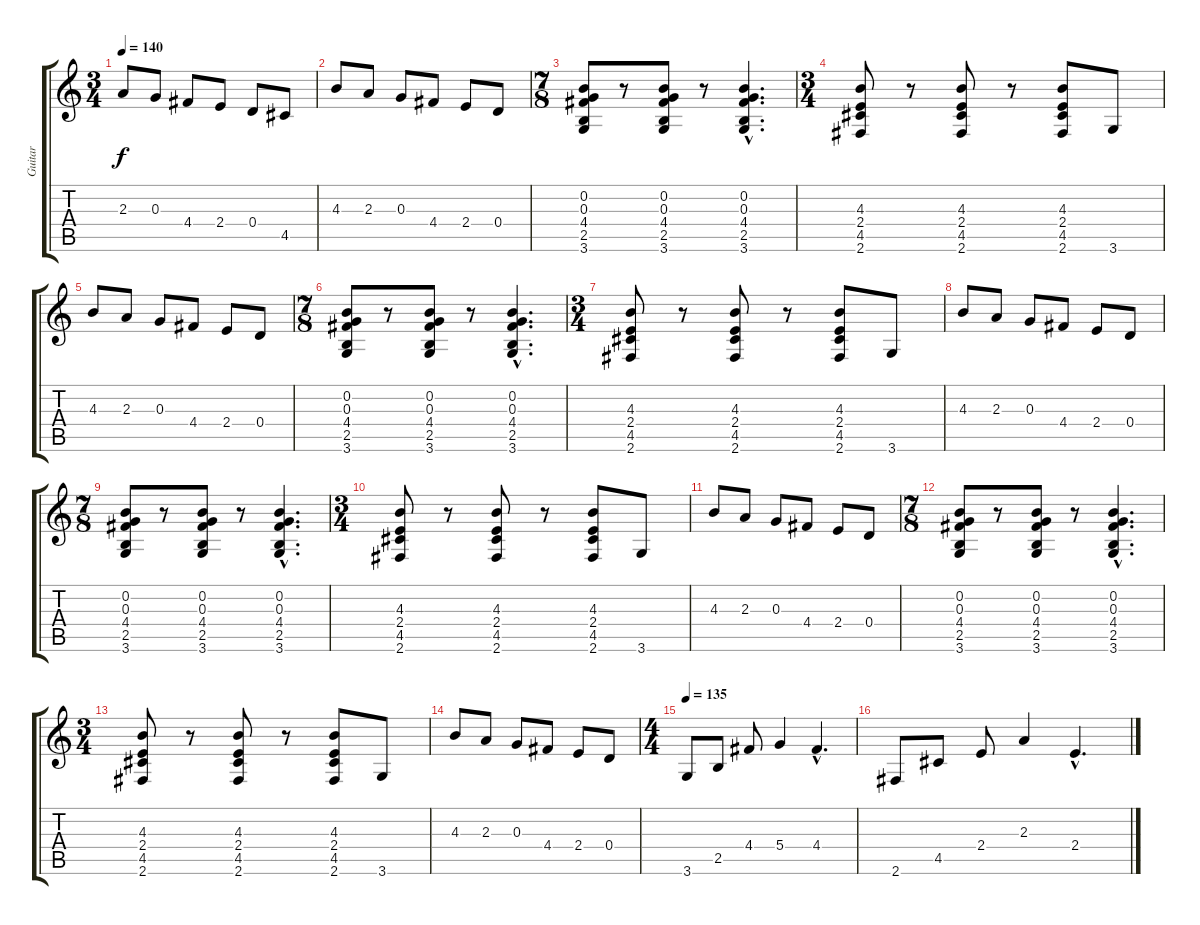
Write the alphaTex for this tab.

\track ("Guitar" "Guitar") {instrument overdrivenguitar}
\staff {score tabs}
\tuning (E4 B3 G3 D3 A2 E2) {hide}
\ts (3 4)
\tempo 140
\clef g2
\ks c
2.3.8{dy f} 0.3.8 4.4.8 2.4.8 0.4.8 4.5.8 |
4.3.8 2.3.8 0.3.8 4.4.8 2.4.8 0.4.8 |
\ts (7 8)
(0.2 0.3 4.4 2.5 3.6).8 r.8 (0.2 0.3 4.4 2.5 3.6).8 r.8 (0.2{hac} 0.3{hac} 4.4{hac} 2.5{hac} 3.6{hac}).4{d} |
\ts (3 4)
(4.3 2.4 4.5 2.6).8 r.8 (4.3 2.4 4.5 2.6).8 r.8 (4.3 2.4 4.5 2.6).8 3.6.8 |
4.3.8 2.3.8 0.3.8 4.4.8 2.4.8 0.4.8 |
\ts (7 8)
(0.2 0.3 4.4 2.5 3.6).8 r.8 (0.2 0.3 4.4 2.5 3.6).8 r.8 (0.2{hac} 0.3{hac} 4.4{hac} 2.5{hac} 3.6{hac}).4{d} |
\ts (3 4)
(4.3 2.4 4.5 2.6).8 r.8 (4.3 2.4 4.5 2.6).8 r.8 (4.3 2.4 4.5 2.6).8 3.6.8 |
4.3.8 2.3.8 0.3.8 4.4.8 2.4.8 0.4.8 |
\ts (7 8)
(0.2 0.3 4.4 2.5 3.6).8 r.8 (0.2 0.3 4.4 2.5 3.6).8 r.8 (0.2{hac} 0.3{hac} 4.4{hac} 2.5{hac} 3.6{hac}).4{d} |
\ts (3 4)
(4.3 2.4 4.5 2.6).8 r.8 (4.3 2.4 4.5 2.6).8 r.8 (4.3 2.4 4.5 2.6).8 3.6.8 |
4.3.8 2.3.8 0.3.8 4.4.8 2.4.8 0.4.8 |
\ts (7 8)
(0.2 0.3 4.4 2.5 3.6).8 r.8 (0.2 0.3 4.4 2.5 3.6).8 r.8 (0.2{hac} 0.3{hac} 4.4{hac} 2.5{hac} 3.6{hac}).4{d} |
\ts (3 4)
(4.3 2.4 4.5 2.6).8 r.8 (4.3 2.4 4.5 2.6).8 r.8 (4.3 2.4 4.5 2.6).8 3.6.8 |
4.3.8 2.3.8 0.3.8 4.4.8 2.4.8 0.4.8 |
\ts (4 4)
\tempo 135
3.6.8 2.5.8 4.4.8 5.4.4 4.4{hac}.4{d} |
2.6.8 4.5.8 2.4.8 2.3.4 2.4{hac}.4{d}
